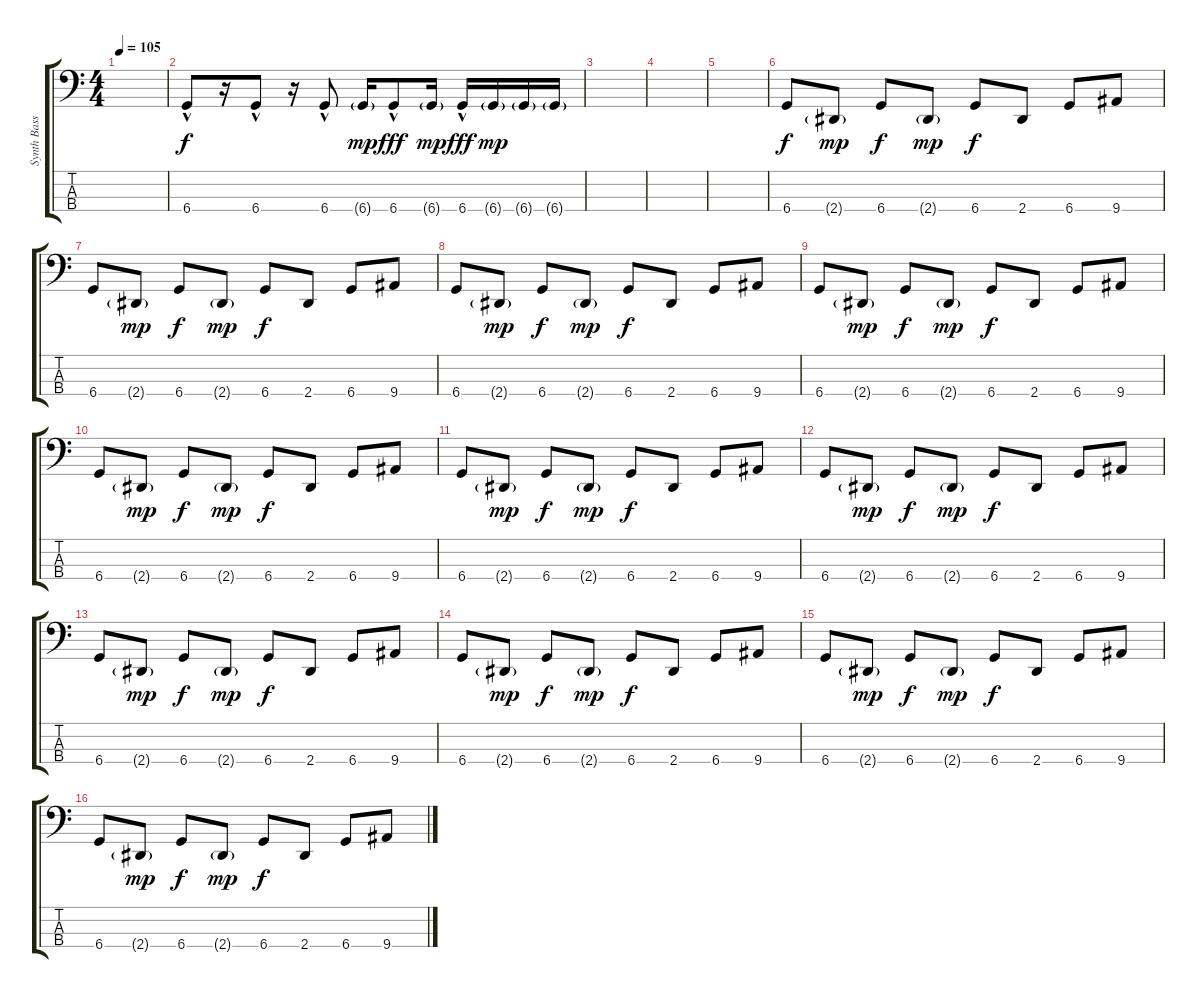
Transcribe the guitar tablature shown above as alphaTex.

\track ("Synth Bass" "Synth Bass") {instrument synthbass1}
\staff {score tabs}
\tuning (Gb2 Db2 Ab1 Db1) {hide}
\ts (4 4)
\tempo 105
\clef f4
\ks c
|
6.4{hac}.8 r.16 6.4{hac}.8 r.16 6.4{hac}.8 6.4{g}.16{dy mp} 6.4{hac}.8{dy fff} 6.4{g}.16{dy mp} 6.4{hac}.16{dy fff} 6.4{g}.16{dy mp} 6.4{g}.16 6.4{g}.16 |
|
|
|
6.4.8{dy f} 2.4{g}.8{dy mp} 6.4.8{dy f} 2.4{g}.8{dy mp} 6.4.8{dy f} 2.4.8 6.4.8 9.4.8 |
6.4.8 2.4{g}.8{dy mp} 6.4.8{dy f} 2.4{g}.8{dy mp} 6.4.8{dy f} 2.4.8 6.4.8 9.4.8 |
6.4.8 2.4{g}.8{dy mp} 6.4.8{dy f} 2.4{g}.8{dy mp} 6.4.8{dy f} 2.4.8 6.4.8 9.4.8 |
6.4.8 2.4{g}.8{dy mp} 6.4.8{dy f} 2.4{g}.8{dy mp} 6.4.8{dy f} 2.4.8 6.4.8 9.4.8 |
6.4.8 2.4{g}.8{dy mp} 6.4.8{dy f} 2.4{g}.8{dy mp} 6.4.8{dy f} 2.4.8 6.4.8 9.4.8 |
6.4.8 2.4{g}.8{dy mp} 6.4.8{dy f} 2.4{g}.8{dy mp} 6.4.8{dy f} 2.4.8 6.4.8 9.4.8 |
6.4.8 2.4{g}.8{dy mp} 6.4.8{dy f} 2.4{g}.8{dy mp} 6.4.8{dy f} 2.4.8 6.4.8 9.4.8 |
6.4.8 2.4{g}.8{dy mp} 6.4.8{dy f} 2.4{g}.8{dy mp} 6.4.8{dy f} 2.4.8 6.4.8 9.4.8 |
6.4.8 2.4{g}.8{dy mp} 6.4.8{dy f} 2.4{g}.8{dy mp} 6.4.8{dy f} 2.4.8 6.4.8 9.4.8 |
6.4.8 2.4{g}.8{dy mp} 6.4.8{dy f} 2.4{g}.8{dy mp} 6.4.8{dy f} 2.4.8 6.4.8 9.4.8 |
6.4.8 2.4{g}.8{dy mp} 6.4.8{dy f} 2.4{g}.8{dy mp} 6.4.8{dy f} 2.4.8 6.4.8 9.4.8
